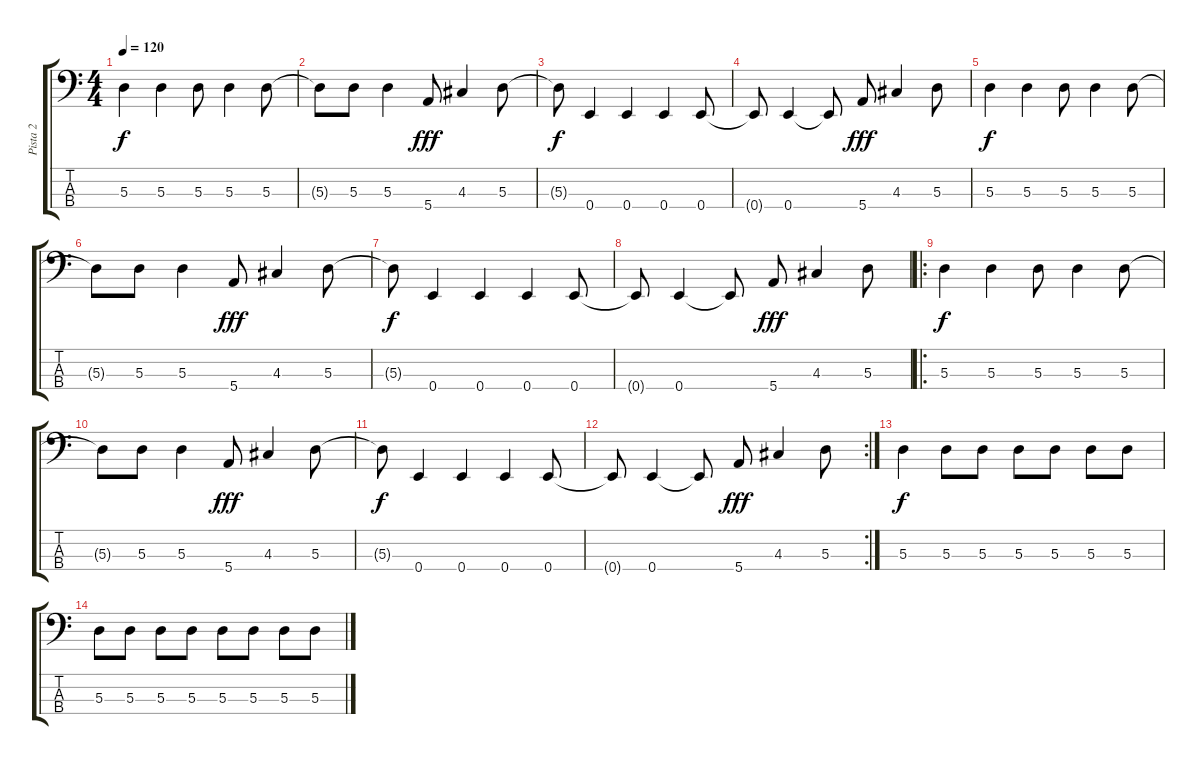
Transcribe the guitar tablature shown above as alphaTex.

\track ("Pista 2" "Pista 2") {instrument fretlessbass}
\staff {score tabs}
\tuning (G2 D2 A1 E1) {hide}
\ts (4 4)
\tempo 120
\clef f4
\ks c
5.3.4{dy f instrument fretlessbass} 5.3.4 5.3.8 5.3.4 5.3.8 |
5.3{t}.8 5.3.8 5.3.4 5.4.8{dy fff} 4.3.4 5.3.8 |
5.3{t}.8{dy f} 0.4.4 0.4.4 0.4.4 0.4.8 |
0.4{t}.8 0.4.4 0.4{t}.8 5.4.8{dy fff} 4.3.4 5.3.8 |
5.3.4{dy f} 5.3.4 5.3.8 5.3.4 5.3.8 |
5.3{t}.8 5.3.8 5.3.4 5.4.8{dy fff} 4.3.4 5.3.8 |
5.3{t}.8{dy f} 0.4.4 0.4.4 0.4.4 0.4.8 |
0.4{t}.8 0.4.4 0.4{t}.8 5.4.8{dy fff} 4.3.4 5.3.8 |
\ro
5.3.4{dy f} 5.3.4 5.3.8 5.3.4 5.3.8 |
5.3{t}.8 5.3.8 5.3.4 5.4.8{dy fff} 4.3.4 5.3.8 |
5.3{t}.8{dy f} 0.4.4 0.4.4 0.4.4 0.4.8 |
\rc 2
0.4{t}.8 0.4.4 0.4{t}.8 5.4.8{dy fff} 4.3.4 5.3.8 |
5.3.4{dy f} 5.3.8 5.3.8 5.3.8 5.3.8 5.3.8 5.3.8 |
5.3.8 5.3.8 5.3.8 5.3.8 5.3.8 5.3.8 5.3.8 5.3.8
